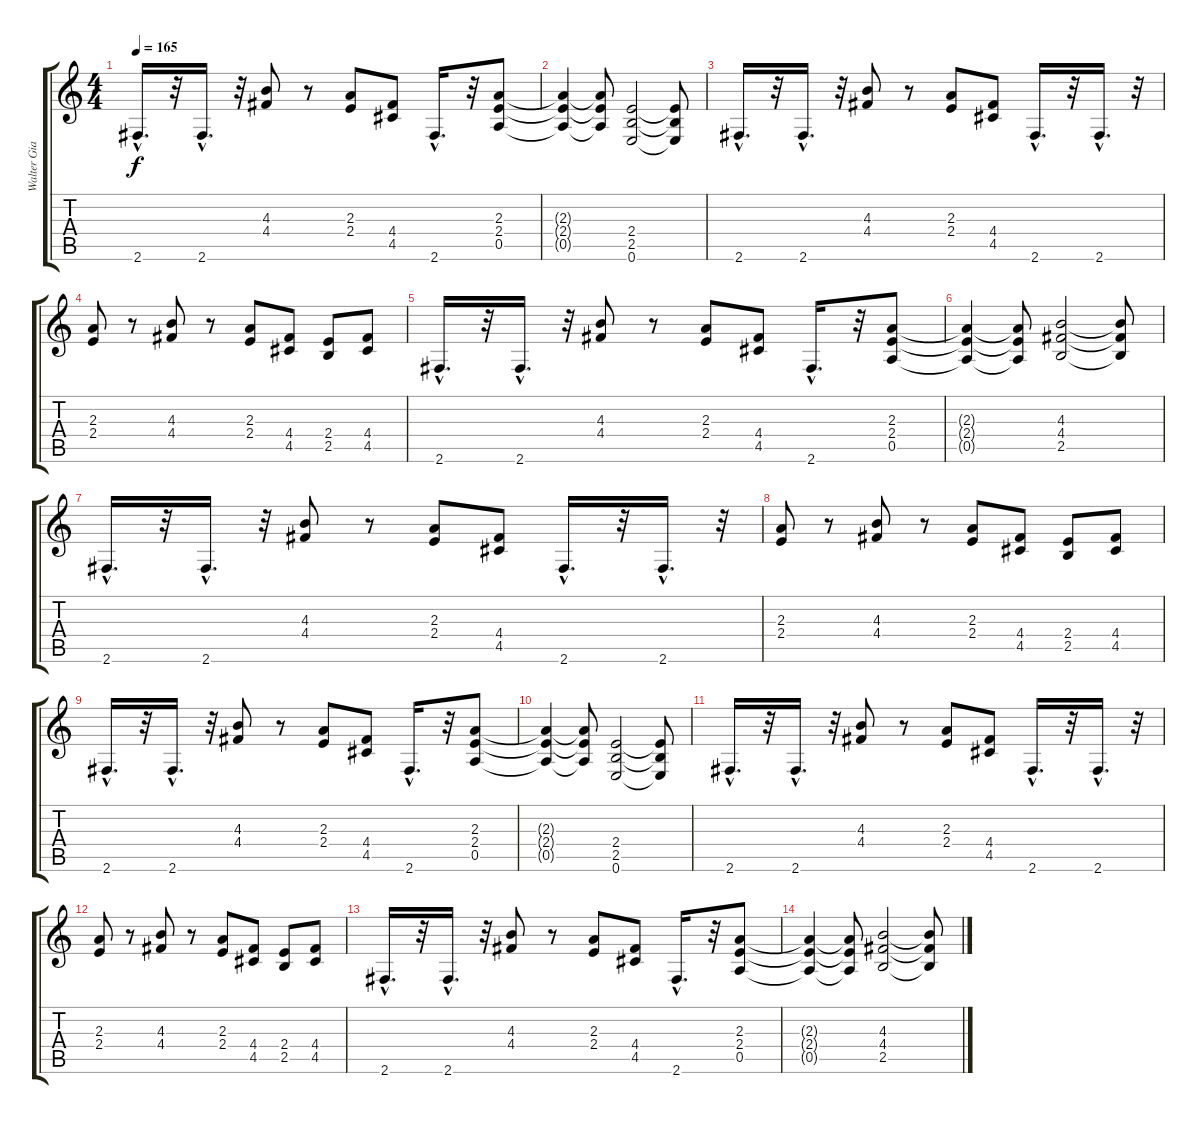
\track ("Walter Giardino" "Walter Gia") {instrument distortionguitar}
\staff {score tabs}
\tuning (E4 B3 G3 D3 A2 E2) {hide}
\ts (4 4)
\tempo 165
\clef g2
\ks c
2.6{hac}.16{d dy f} r.32 2.6{hac}.16{d} r.32 (4.3 4.4).8 r.8 (2.3 2.4).8 (4.4 4.5).8 2.6{hac}.16{d} r.32 (2.3 2.4 0.5).8 |
(2.3{t} 2.4{t} 0.5{t}).4 (2.3{t} 2.4{t} 0.5{t}).8 (2.4 2.5 0.6).2 (2.4{t} 2.5{t} 0.6{t}).8 |
2.6{hac}.16{d} r.32 2.6{hac}.16{d} r.32 (4.3 4.4).8 r.8 (2.3 2.4).8 (4.4 4.5).8 2.6{hac}.16{d} r.32 2.6{hac}.16{d} r.32 |
(2.3 2.4).8 r.8 (4.3 4.4).8 r.8 (2.3 2.4).8 (4.4 4.5).8 (2.4 2.5).8 (4.4 4.5).8 |
2.6{hac}.16{d} r.32 2.6{hac}.16{d} r.32 (4.3 4.4).8 r.8 (2.3 2.4).8 (4.4 4.5).8 2.6{hac}.16{d} r.32 (2.3 2.4 0.5).8 |
(2.3{t} 2.4{t} 0.5{t}).4 (2.3{t} 2.4{t} 0.5{t}).8 (4.3 4.4 2.5).2 (4.3{t} 4.4{t} 2.5{t}).8 |
2.6{hac}.16{d volume 8} r.32 2.6{hac}.16{d} r.32 (4.3 4.4).8 r.8 (2.3 2.4).8 (4.4 4.5).8 2.6{hac}.16{d} r.32 2.6{hac}.16{d} r.32 |
(2.3 2.4).8 r.8 (4.3 4.4).8 r.8 (2.3 2.4).8 (4.4 4.5).8 (2.4 2.5).8 (4.4 4.5).8 |
2.6{hac}.16{d volume 5} r.32 2.6{hac}.16{d} r.32 (4.3 4.4).8 r.8 (2.3 2.4).8 (4.4 4.5).8 2.6{hac}.16{d} r.32 (2.3 2.4 0.5).8 |
(2.3{t} 2.4{t} 0.5{t}).4 (2.3{t} 2.4{t} 0.5{t}).8 (2.4 2.5 0.6).2 (2.4{t} 2.5{t} 0.6{t}).8 |
2.6{hac}.16{d volume 3} r.32 2.6{hac}.16{d} r.32 (4.3 4.4).8 r.8 (2.3 2.4).8 (4.4 4.5).8 2.6{hac}.16{d} r.32 2.6{hac}.16{d} r.32 |
(2.3 2.4).8 r.8 (4.3 4.4).8 r.8 (2.3 2.4).8 (4.4 4.5).8 (2.4 2.5).8 (4.4 4.5).8 |
2.6{hac}.16{d volume 0} r.32 2.6{hac}.16{d} r.32 (4.3 4.4).8 r.8 (2.3 2.4).8 (4.4 4.5).8 2.6{hac}.16{d} r.32 (2.3 2.4 0.5).8 |
(2.3{t} 2.4{t} 0.5{t}).4 (2.3{t} 2.4{t} 0.5{t}).8 (4.3 4.4 2.5).2 (4.3{t} 4.4{t} 2.5{t}).8
